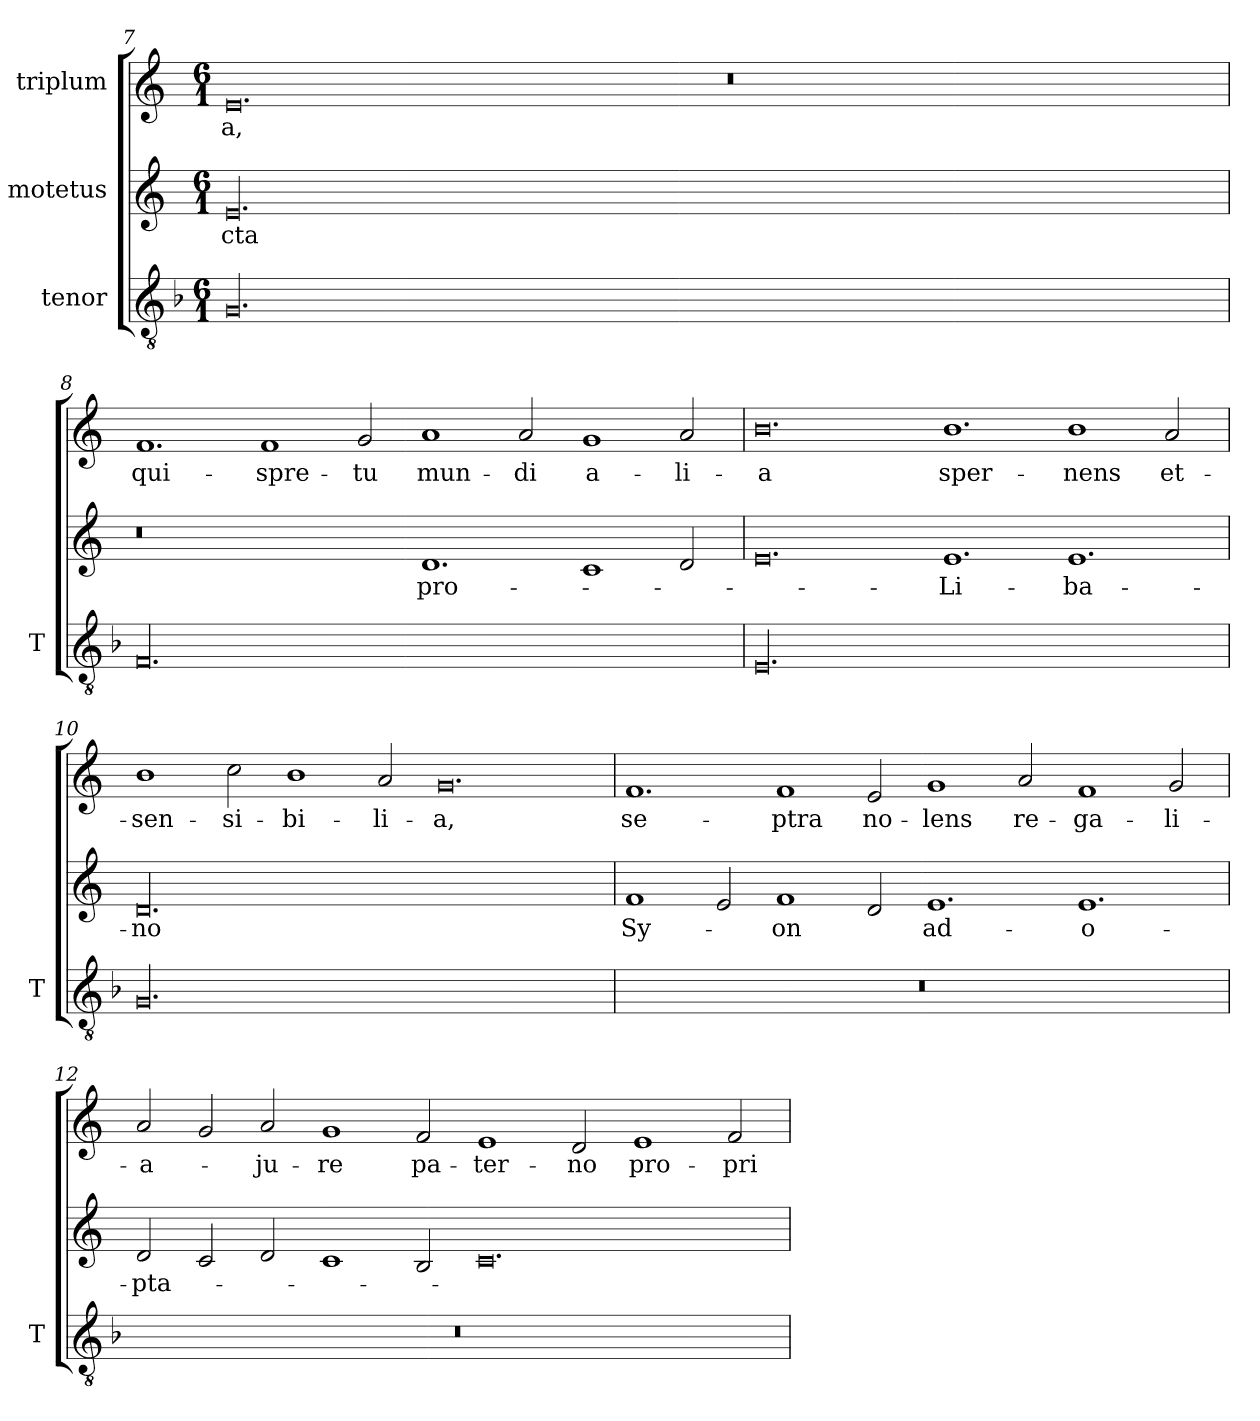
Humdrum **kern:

**kern	**kern	**text	**kern	**text
*part3	*part2	*part2	*part1	*part1
*staff3	*staff2	*staff2	*staff1	*staff1
*I"tenor	*I"motetus	*	*I"triplum	*
*I'T	*	*	*	*
*clefGv2	*clefG2	*	*clefG2	*
*k[b-]	*k[]	*	*k[]	*
*F:	*C:	*	*C:	*
*M6/1	*M6/1	*	*M6/1	*
=7	=7	=7	=7	=7
00.G/	00.e/	-cta	0.e/	-a,
.	.	.	0.r	.
=8	=8	=8	=8	=8
00.F/	0.r	.	1.f/	qui-
.	.	.	1f/	spre-
.	.	.	2g/	-tu
.	1.d/	pro-	1a/	mun-
.	.	.	2a/	-di
.	1c/	.	1g/	a-
.	2d/	.	2a/	-li-
=9	=9	=9	=9	=9
00.E/	0.e/	.	0.b\	-a
.	1.e/	Li-	1.b\	sper-
.	1.e/	-ba-	1b\	-nens
.	.	.	2a/	et-
=10	=10	=10	=10	=10
00.G/	00.d/	-no	1b\	sen-
.	.	.	2cc\	-si-
.	.	.	1b\	-bi-
.	.	.	2a/	-li-
.	.	.	0.g/	-a,
!!LO:PB:g=z
=11	=11	=11	=11	=11
00.r	1f/	Sy-	1.f/	se-
.	2e/	.	.	.
.	1f/	-on	1f/	-ptra
.	2d/	.	2e/	no-
.	1.e/	ad-	1g/	-lens
.	.	.	2a/	re-
.	1.e/	-o-	1f/	-ga-
.	.	.	2g/	-li-
=12	=12	=12	=12	=12
00.r	2d/	-pta-	2a/	-a-
.	2c/	.	2g/	.
.	2d/	.	2a/	-ju-
.	1c/	.	1g/	-re
.	2B/	.	2f/	pa-
.	0.c/	.	1e/	-ter-
.	.	.	2d/	-no
.	.	.	1e/	pro-
.	.	.	2f/	-pri-
=	=	=	=	=
*-	*-	*-	*-	*-
